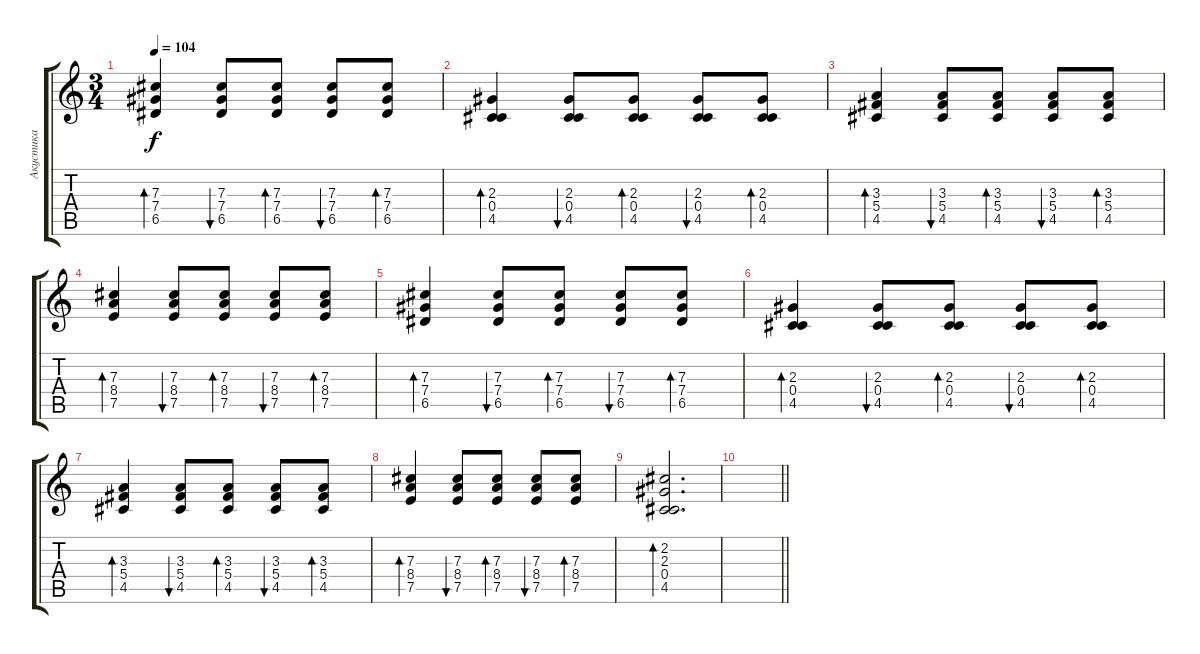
\track ("Акустика" "Акустика") {instrument acousticguitarsteel}
\staff {score tabs}
\tuning (E4 B3 Gb3 Db3 A2 E2) {hide}
\ts (3 4)
\tempo 104
\clef g2
\ks c
(7.3 7.4 6.5).4{bd 60 dy f} (7.3 7.4 6.5).8{bu 60} (7.3 7.4 6.5).8{bd 60} (7.3 7.4 6.5).8{bu 60} (7.3 7.4 6.5).8{bd 60} |
(2.3 0.4 4.5).4{bd 60} (2.3 0.4 4.5).8{bu 60} (2.3 0.4 4.5).8{bd 60} (2.3 0.4 4.5).8{bu 60} (2.3 0.4 4.5).8{bd 60} |
(3.3 5.4 4.5).4{bd 60} (3.3 5.4 4.5).8{bu 60} (3.3 5.4 4.5).8{bd 60} (3.3 5.4 4.5).8{bu 60} (3.3 5.4 4.5).8{bd 60} |
(7.3 8.4 7.5).4{bd 60} (7.3 8.4 7.5).8{bu 60} (7.3 8.4 7.5).8{bd 60} (7.3 8.4 7.5).8{bu 60} (7.3 8.4 7.5).8{bd 60} |
(7.3 7.4 6.5).4{bd 60} (7.3 7.4 6.5).8{bu 60} (7.3 7.4 6.5).8{bd 60} (7.3 7.4 6.5).8{bu 60} (7.3 7.4 6.5).8{bd 60} |
(2.3 0.4 4.5).4{bd 60} (2.3 0.4 4.5).8{bu 60} (2.3 0.4 4.5).8{bd 60} (2.3 0.4 4.5).8{bu 60} (2.3 0.4 4.5).8{bd 60} |
(3.3 5.4 4.5).4{bd 60} (3.3 5.4 4.5).8{bu 60} (3.3 5.4 4.5).8{bd 60} (3.3 5.4 4.5).8{bu 60} (3.3 5.4 4.5).8{bd 60} |
(7.3 8.4 7.5).4{bd 60} (7.3 8.4 7.5).8{bu 60} (7.3 8.4 7.5).8{bd 60} (7.3 8.4 7.5).8{bu 60} (7.3 8.4 7.5).8{bd 60} |
(2.2 2.3 0.4 4.5).2{d bd 120} |
\barLineRight lightlight
